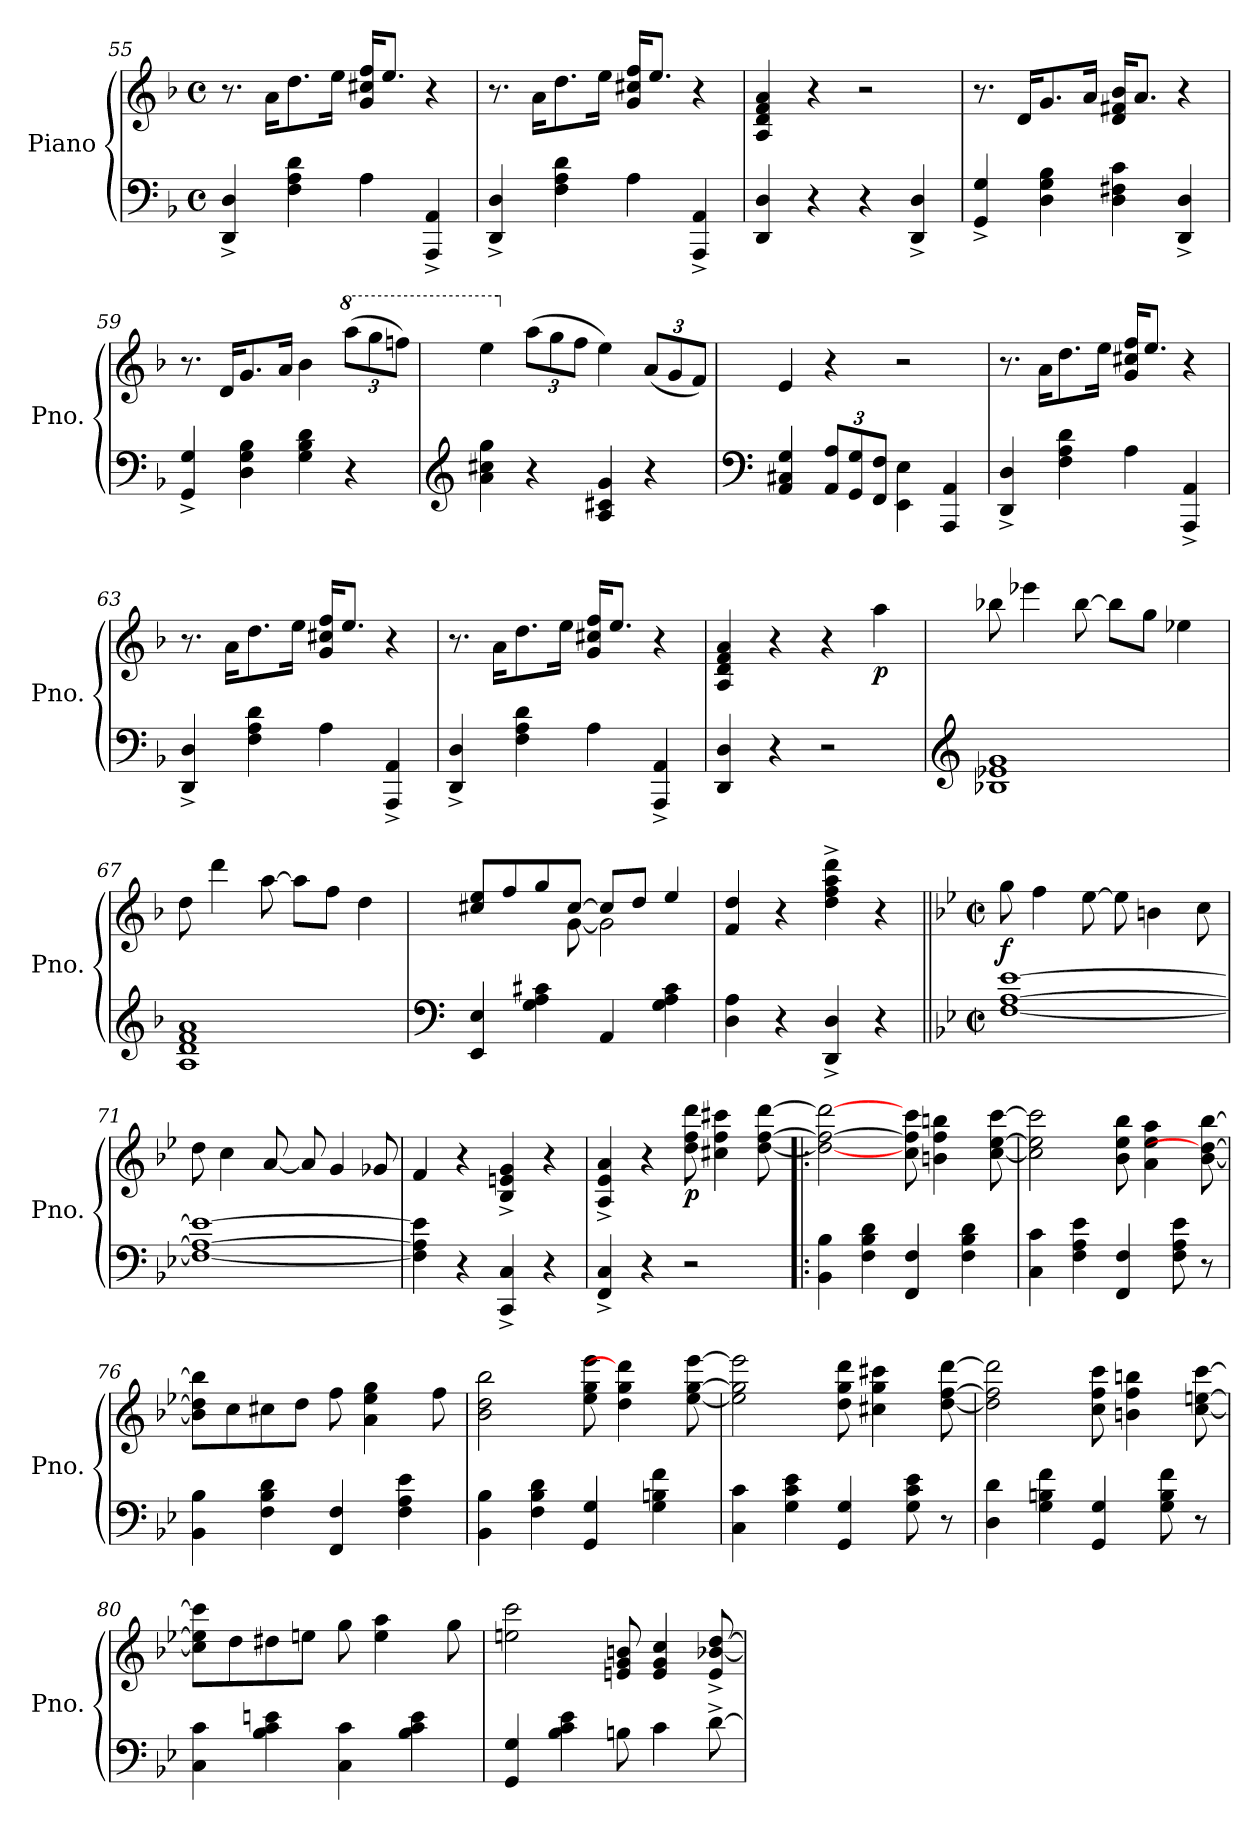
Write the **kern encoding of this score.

**kern	**kern	**dynam
*part1	*part1	*part1
*staff2	*staff1	*staff1/2
*I"Piano	*	*
*I'Pno.	*	*
*clefF4	*clefG2	*
*k[b-]	*k[b-]	*
*M4/4	*M4/4	*
*met(c)	*met(c)	*
=55	=55	=55
4DD/^ 4D/^	8.r	.
.	16a\KL	.
4F\ 4A\ 4d\	8.dd\	.
.	16ee\Jk	.
4A\	16g/ 16cc#X/ 16ff/KL	.
.	8.ee/J	.
4AAA/^ 4AA/^	4r	.
=56	=56	=56
4DD/^ 4D/^	8.r	.
.	16a\KL	.
4F\ 4A\ 4d\	8.dd\	.
.	16ee\Jk	.
4A\	16g/ 16cc#X/ 16ff/KL	.
.	8.ee/J	.
4AAA/^ 4AA/^	4r	.
=57	=57	=57
4DD/ 4D/	4A/ 4d/ 4f/ 4a/	.
4r	4r	.
4r	2r	.
4DD/^ 4D/^	.	.
=58	=58	=58
4GG/^ 4G/^	8.r	.
.	16d/KL	.
4D\ 4G\ 4B-\	8.g/	.
.	16a/Jk	.
4D\ 4F#X\ 4c\	16d/ 16f#X/ 16b-/KL	.
.	8.a/J	.
4DD/^ 4D/^	4r	.
!!LO:LB:g=z
=59	=59	=59
4GG/^ 4G/^	8.r	.
.	16d/KL	.
4D\ 4G\ 4B-\	8.g/	.
.	16a/Jk	.
4G\ 4B-\ 4d\	4b-\	.
*	*8va	*
*	*Xbrackettup	*
4r	(>12aaa\L	.
.	12ggg\	.
.	12fffn\J)	.
=60	=60	=60
*clefG2	*	*
4a\ 4cc#X\ 4gg\	4eee\	.
*	*X8va	*
4r	(>12aa\L	.
.	12gg\	.
.	12ff\J	.
4A/ 4c#X/ 4g/	4ee\)	.
4r	(<12a/L	.
.	12g/	.
.	12f/J)	.
=61	=61	=61
*clefF4	*	*
4AA/ 4C#X/ 4G/	4e/	.
*Xbrackettup	*	*
12AA/ 12A/L	4r	.
12GG/ 12G/	.	.
12FF/ 12F/J	.	.
4EE\ 4E\	2r	.
4AAA/ 4AA/	.	.
=62	=62	=62
4DD/^ 4D/^	8.r	.
.	16a\KL	.
4F\ 4A\ 4d\	8.dd\	.
.	16ee\Jk	.
4A\	16g/ 16cc#X/ 16ff/KL	.
.	8.ee/J	.
4AAA/^ 4AA/^	4r	.
=63	=63	=63
4DD/^ 4D/^	8.r	.
.	16a\KL	.
4F\ 4A\ 4d\	8.dd\	.
.	16ee\Jk	.
4A\	16g/ 16cc#X/ 16ff/KL	.
.	8.ee/J	.
4AAA/^ 4AA/^	4r	.
!!LO:LB:g=z
=64	=64	=64
4DD/^ 4D/^	8.r	.
.	16a\KL	.
4F\ 4A\ 4d\	8.dd\	.
.	16ee\Jk	.
4A\	16g/ 16cc#X/ 16ff/KL	.
.	8.ee/J	.
4AAA/^ 4AA/^	4r	.
=65	=65	=65
4DD/ 4D/	4A/ 4d/ 4f/ 4a/	.
4r	4r	.
2r	4r	.
!	!	!LO:DY:b
.	4aa\	p
=66	=66	=66
*clefG2	*	*
1B-X 1e-X 1g	8bb-X\	.
.	4eee-X\	.
.	[8bb-\	.
.	8bb-\L]	.
.	8gg\J	.
.	4ee-X\	.
=67	=67	=67
1A 1d 1f 1a	8dd\	.
.	4ddd\	.
.	[8aa\	.
.	8aa\L]	.
.	8ff\J	.
.	4dd\	.
=68	=68	=68
*clefF4	*	*
*	*^	*
4EE/ 4E/	8cc#X/ 8ee/L	8ryy	.
.	8ff/	8ryy	.
4G\ 4A\ 4c#X\	8gg/	8ryy	.
.	[8cc#/J	[8g\	.
4AA/	8cc#/L]	2g\]	.
.	8dd/J	.	.
4G\ 4A\ 4c#\	4ee/	.	.
*	*v	*v	*
=69	=69	=69
4D\ 4A\	4f/ 4dd/	.
4r	4r	.
4DD/^ 4D/^	4dd\^ 4ff\^ 4aa\^ 4ddd\^	.
4r	4r	.
!!LO:LB:g=z
=70||	=70||	=70||
*k[b-e-]	*k[b-e-]	*
*M2/2	*M2/2	*
*met(c|)	*met(c|)	*
!	!	!LO:DY:b
[1F [1A [1e-	8gg\	f
.	4ff\	.
.	[8ee-\	.
.	8ee-\]	.
.	4bn\	.
.	8cc\	.
=71	=71	=71
1F_ 1A_ 1e-_	8dd\	.
.	4cc\	.
.	[8a/	.
.	8a/]	.
.	4g/	.
.	8g-X/	.
=72	=72	=72
4F\] 4A\] 4e-\]	4f/	.
4r	4r	.
4CC/^ 4C/^	4B-/^ 4en/^ 4g/^	.
4r	4r	.
=73	=73	=73
4FF/^ 4C/^	4A/^ 4e-/^ 4a/^	.
4r	4r	.
!	!	!LO:DY:b
2r	8dd\ 8ff\ 8ddd\	p
.	4cc#X\ 4ff\ 4ccc#X\	.
.	[8dd\ [8ff\ [8ddd\	.
=74!|:	=74!|:	=74!|:
4BB-\ 4B-\	2dd\_ 2ff\_ 2ddd\_	.
4F\ 4B-\ 4d\	.	.
4FF/ 4F/	8cc\ 8ff\] 8ccc\	.
.	4bn\ 4ff\ 4bbn\	.
4F\ 4B-\ 4d\	.	.
.	[8cc\ [8ee-\ [8ccc\	.
=75	=75	=75
4C\ 4c\	2cc\] 2ee-\] 2ccc\]	.
4F\ 4A\ 4e-\	.	.
4FF/ 4F/	8b-\ 8ee-\ 8bb-\	.
.	4a\ 4ee-\ 4aa\	.
8F\ 8A\ 8e-\	.	.
8r	[8b-\ 8dd\_ [8bb-\	.
!!LO:PB:g=z
=76	=76	=76
4BB-\ 4B-\	8b-\] 8dd\] 8bb-\]L	.
.	8cc\	.
4F\ 4B-\ 4d\	8cc#X\	.
.	8dd\J	.
4FF/ 4F/	8ff\	.
.	4a\ 4ee-\ 4gg\	.
4F\ 4A\ 4e-\	.	.
.	8ff\	.
=77	=77	=77
4BB-\ 4B-\	2b-\ 2dd\ 2bb-\	.
4F\ 4B-\ 4d\	.	.
4GG/ 4G/	8ee-\ 8gg\ 8eee-\	.
.	4dd\ 4gg\ 4ddd\]	.
4G\ 4Bn\ 4f\	.	.
.	[8ee-\ [8gg\ [8eee-\	.
=78	=78	=78
4C\ 4c\	2ee-\] 2gg\] 2eee-\]	.
4G\ 4c\ 4e-\	.	.
4GG/ 4G/	8dd\ 8gg\ 8ddd\	.
.	4cc#X\ 4gg\ 4ccc#X\	.
8G\ 8c\ 8e-\	.	.
8r	[8dd\ [8ff\ [8ddd\	.
=79	=79	=79
4D\ 4d\	2dd\] 2ff\] 2ddd\]	.
4G\ 4Bn\ 4f\	.	.
4GG/ 4G/	8cc\ 8ff\ 8ccc\	.
.	4bn\ 4ff\ 4bbn\	.
8G\ 8B\ 8f\	.	.
8r	[8cc\ [8een\ [8ccc\	.
=80	=80	=80
4C\ 4c\	8cc\] 8ee\] 8ccc\]L	.
.	8dd\	.
4B-\ 4c\ 4en\	8dd#X\	.
.	8een\J	.
4C\ 4c\	8gg\	.
.	4ee\ 4aa\	.
4B-\ 4c\ 4e\	.	.
.	8gg\	.
!!LO:LB:g=z
=81	=81	=81
4GG/ 4G/	2een\ 2ccc\	.
4B-\ 4c\ 4e-\	.	.
8Bn\	8en/ 8g/ 8bn/	.
4c\	4e/ 4g/ 4cc/	.
[8d^\	8e/^ [8b-X/^ [8dd/^	.
=	=	=
*-	*-	*-
